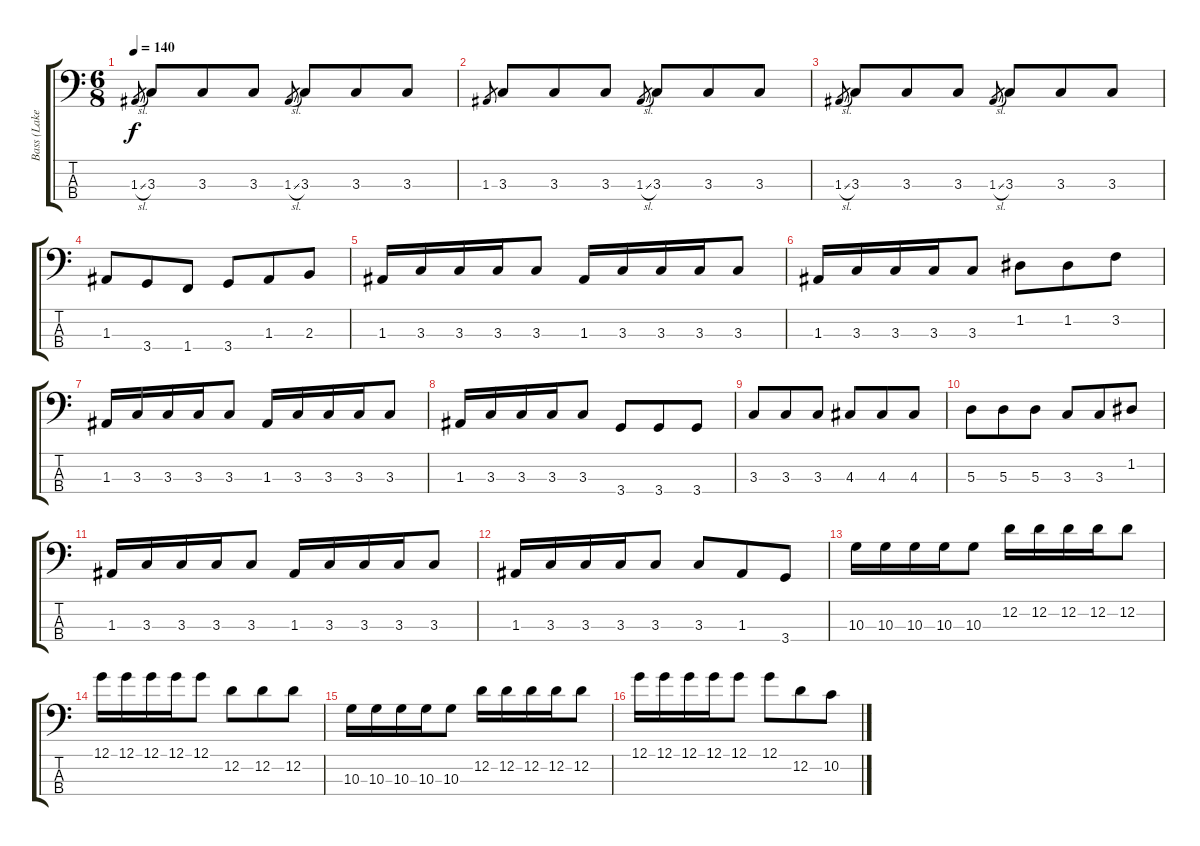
\track ("Bass (Lake)" "Bass (Lake") {instrument electricbassfinger}
\staff {score tabs}
\tuning (G2 D2 A1 E1) {hide}
\ts (6 8)
\tempo 140
\clef f4
\ks c
1.3{sl}.8{gr dy f} 3.3.8 3.3.8 3.3.8 1.3{sl}.8{gr} 3.3.8 3.3.8 3.3.8 |
1.3.8{gr} 3.3.8 3.3.8 3.3.8 1.3{sl}.8{gr} 3.3.8 3.3.8 3.3.8 |
1.3{sl}.8{gr} 3.3.8 3.3.8 3.3.8 1.3{sl}.8{gr} 3.3.8 3.3.8 3.3.8 |
1.3.8 3.4.8 1.4.8 3.4.8 1.3.8 2.3.8 |
1.3.16 3.3.16 3.3.16 3.3.16 3.3.8 1.3.16 3.3.16 3.3.16 3.3.16 3.3.8 |
1.3.16 3.3.16 3.3.16 3.3.16 3.3.8 1.2.8 1.2.8 3.2.8 |
1.3.16 3.3.16 3.3.16 3.3.16 3.3.8 1.3.16 3.3.16 3.3.16 3.3.16 3.3.8 |
1.3.16 3.3.16 3.3.16 3.3.16 3.3.8 3.4.8 3.4.8 3.4.8 |
3.3.8 3.3.8 3.3.8 4.3.8 4.3.8 4.3.8 |
5.3.8 5.3.8 5.3.8 3.3.8 3.3.8 1.2.8 |
1.3.16 3.3.16 3.3.16 3.3.16 3.3.8 1.3.16 3.3.16 3.3.16 3.3.16 3.3.8 |
1.3.16 3.3.16 3.3.16 3.3.16 3.3.8 3.3.8 1.3.8 3.4.8 |
10.3.16 10.3.16 10.3.16 10.3.16 10.3.8 12.2.16 12.2.16 12.2.16 12.2.16 12.2.8 |
12.1.16 12.1.16 12.1.16 12.1.16 12.1.8 12.2.8 12.2.8 12.2.8 |
10.3.16 10.3.16 10.3.16 10.3.16 10.3.8 12.2.16 12.2.16 12.2.16 12.2.16 12.2.8 |
12.1.16 12.1.16 12.1.16 12.1.16 12.1.8 12.1.8 12.2.8 10.2.8
